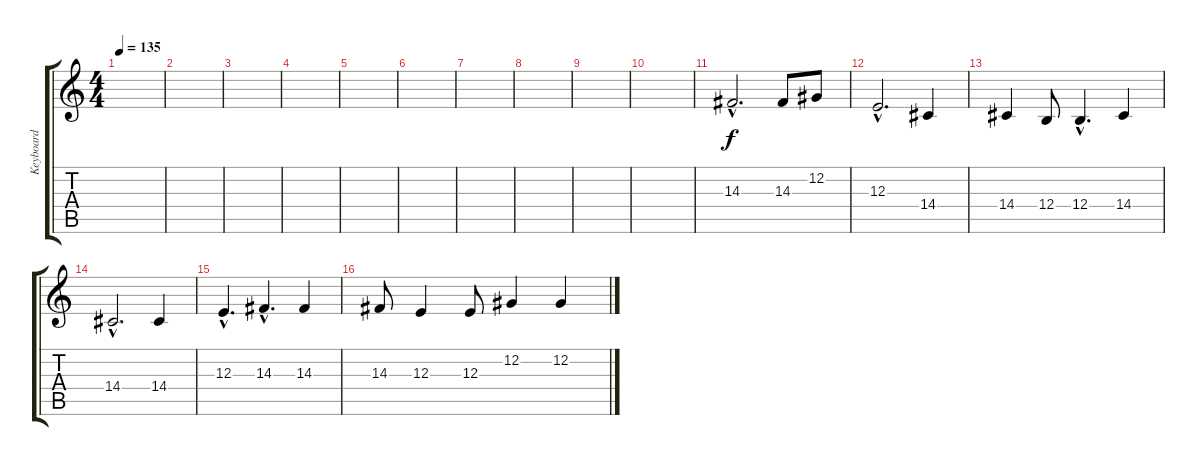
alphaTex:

\track ("Keyboard" "Keyboard") {instrument acousticgrandpiano}
\staff {score tabs}
\tuning (Db4 Ab3 E3 B2 Gb2 Db2) {hide}
\ts (4 4)
\tempo 135
\clef g2
\ks c
|
|
|
|
|
|
|
|
|
|
14.3{hac}.2{d} 14.3.8 12.2.8 |
12.3{hac}.2{d} 14.4.4 |
14.4.4 12.4.8 12.4{hac}.4{d} 14.4.4 |
14.4{hac}.2{d} 14.4.4 |
12.3{hac}.4{d} 14.3{hac}.4{d} 14.3.4 |
14.3.8 12.3.4 12.3.8 12.2.4 12.2.4
